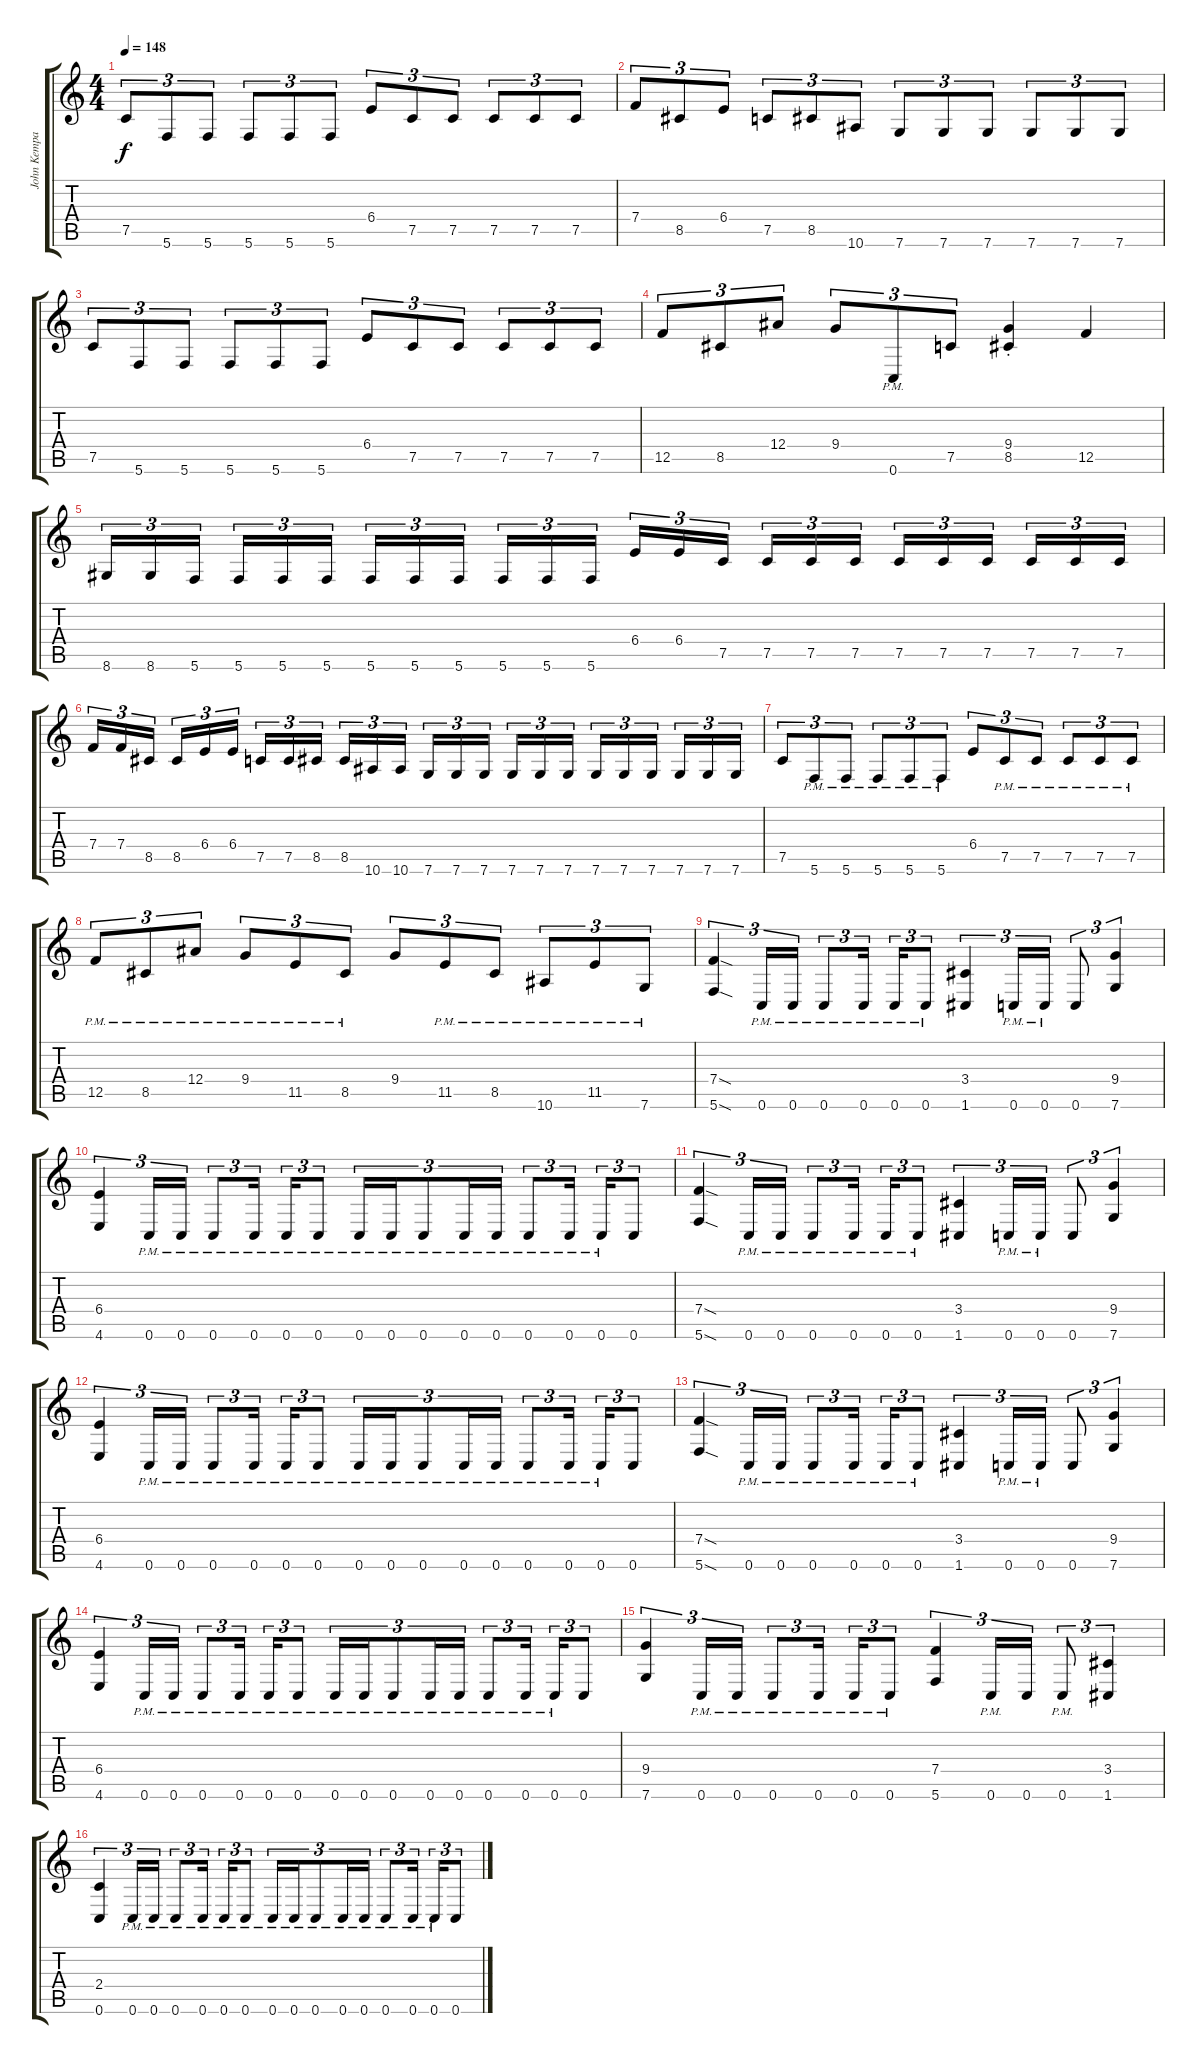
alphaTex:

\track ("John Kempainen (Rhythm Guitar)" "John Kempa") {instrument distortionguitar}
\staff {score tabs}
\tuning (C4 G3 Eb3 Bb2 F2 C2) {hide}
\ts (4 4)
\tempo 148
\clef g2
\ks c
7.5.8{tu (3 2) dy f} 5.6.8{tu (3 2)} 5.6.8{tu (3 2)} 5.6.8{tu (3 2)} 5.6.8{tu (3 2)} 5.6.8{tu (3 2)} 6.4.8{tu (3 2)} 7.5.8{tu (3 2)} 7.5.8{tu (3 2)} 7.5.8{tu (3 2)} 7.5.8{tu (3 2)} 7.5.8{tu (3 2)} |
7.4.8{tu (3 2)} 8.5.8{tu (3 2)} 6.4.8{tu (3 2)} 7.5.8{tu (3 2)} 8.5.8{tu (3 2)} 10.6.8{tu (3 2)} 7.6.8{tu (3 2)} 7.6.8{tu (3 2)} 7.6.8{tu (3 2)} 7.6.8{tu (3 2)} 7.6.8{tu (3 2)} 7.6.8{tu (3 2)} |
7.5.8{tu (3 2)} 5.6.8{tu (3 2)} 5.6.8{tu (3 2)} 5.6.8{tu (3 2)} 5.6.8{tu (3 2)} 5.6.8{tu (3 2)} 6.4.8{tu (3 2)} 7.5.8{tu (3 2)} 7.5.8{tu (3 2)} 7.5.8{tu (3 2)} 7.5.8{tu (3 2)} 7.5.8{tu (3 2)} |
12.5.8{tu (3 2)} 8.5.8{tu (3 2)} 12.4.8{tu (3 2)} 9.4.8{tu (3 2)} 0.6{pm}.8{tu (3 2)} 7.5.8{tu (3 2)} (9.4{st} 8.5{st}).4 12.5.4 |
8.6.16{tu (3 2)} 8.6.16{tu (3 2)} 5.6.16{tu (3 2)} 5.6.16{tu (3 2)} 5.6.16{tu (3 2)} 5.6.16{tu (3 2)} 5.6.16{tu (3 2)} 5.6.16{tu (3 2)} 5.6.16{tu (3 2)} 5.6.16{tu (3 2)} 5.6.16{tu (3 2)} 5.6.16{tu (3 2)} 6.4.16{tu (3 2)} 6.4.16{tu (3 2)} 7.5.16{tu (3 2)} 7.5.16{tu (3 2)} 7.5.16{tu (3 2)} 7.5.16{tu (3 2)} 7.5.16{tu (3 2)} 7.5.16{tu (3 2)} 7.5.16{tu (3 2)} 7.5.16{tu (3 2)} 7.5.16{tu (3 2)} 7.5.16{tu (3 2)} |
7.4.16{tu (3 2)} 7.4.16{tu (3 2)} 8.5.16{tu (3 2)} 8.5.16{tu (3 2)} 6.4.16{tu (3 2)} 6.4.16{tu (3 2)} 7.5.16{tu (3 2)} 7.5.16{tu (3 2)} 8.5.16{tu (3 2)} 8.5.16{tu (3 2)} 10.6.16{tu (3 2)} 10.6.16{tu (3 2)} 7.6.16{tu (3 2)} 7.6.16{tu (3 2)} 7.6.16{tu (3 2)} 7.6.16{tu (3 2)} 7.6.16{tu (3 2)} 7.6.16{tu (3 2)} 7.6.16{tu (3 2)} 7.6.16{tu (3 2)} 7.6.16{tu (3 2)} 7.6.16{tu (3 2)} 7.6.16{tu (3 2)} 7.6.16{tu (3 2)} |
7.5.8{tu (3 2)} 5.6{pm}.8{tu (3 2)} 5.6{pm}.8{tu (3 2)} 5.6{pm}.8{tu (3 2)} 5.6{pm}.8{tu (3 2)} 5.6{pm}.8{tu (3 2)} 6.4.8{tu (3 2)} 7.5{pm}.8{tu (3 2)} 7.5{pm}.8{tu (3 2)} 7.5{pm}.8{tu (3 2)} 7.5{pm}.8{tu (3 2)} 7.5{pm}.8{tu (3 2)} |
12.5{pm}.8{tu (3 2)} 8.5{pm}.8{tu (3 2)} 12.4{pm}.8{tu (3 2)} 9.4{pm}.8{tu (3 2)} 11.5{pm}.8{tu (3 2)} 8.5{pm}.8{tu (3 2)} 9.4.8{tu (3 2)} 11.5{pm}.8{tu (3 2)} 8.5{pm}.8{tu (3 2)} 10.6{pm}.8{tu (3 2)} 11.5{pm}.8{tu (3 2)} 7.6{pm}.8{tu (3 2)} |
(7.4{sod} 5.6{sod}).4{tu (3 2)} 0.6{pm}.16{tu (3 2)} 0.6{pm}.16{tu (3 2)} 0.6{pm}.8{tu (3 2)} 0.6{pm}.16{tu (3 2)} 0.6{pm}.16{tu (3 2)} 0.6{pm}.8{tu (3 2)} (3.4 1.6).4{tu (3 2)} 0.6{pm}.16{tu (3 2)} 0.6{pm}.16{tu (3 2)} 0.6.8{tu (3 2)} (9.4 7.6).4{tu (3 2)} |
(6.4 4.6).4{tu (3 2)} 0.6{pm}.16{tu (3 2)} 0.6{pm}.16{tu (3 2)} 0.6{pm}.8{tu (3 2)} 0.6{pm}.16{tu (3 2)} 0.6{pm}.16{tu (3 2)} 0.6{pm}.8{tu (3 2)} 0.6{pm}.16{tu (3 2)} 0.6{pm}.16{tu (3 2)} 0.6{pm}.8{tu (3 2)} 0.6{pm}.16{tu (3 2)} 0.6{pm}.16{tu (3 2)} 0.6{pm}.8{tu (3 2)} 0.6{pm}.16{tu (3 2)} 0.6{pm}.16{tu (3 2)} 0.6.8{tu (3 2)} |
(7.4{sod} 5.6{sod}).4{tu (3 2)} 0.6{pm}.16{tu (3 2)} 0.6{pm}.16{tu (3 2)} 0.6{pm}.8{tu (3 2)} 0.6{pm}.16{tu (3 2)} 0.6{pm}.16{tu (3 2)} 0.6{pm}.8{tu (3 2)} (3.4 1.6).4{tu (3 2)} 0.6{pm}.16{tu (3 2)} 0.6{pm}.16{tu (3 2)} 0.6.8{tu (3 2)} (9.4 7.6).4{tu (3 2)} |
(6.4 4.6).4{tu (3 2)} 0.6{pm}.16{tu (3 2)} 0.6{pm}.16{tu (3 2)} 0.6{pm}.8{tu (3 2)} 0.6{pm}.16{tu (3 2)} 0.6{pm}.16{tu (3 2)} 0.6{pm}.8{tu (3 2)} 0.6{pm}.16{tu (3 2)} 0.6{pm}.16{tu (3 2)} 0.6{pm}.8{tu (3 2)} 0.6{pm}.16{tu (3 2)} 0.6{pm}.16{tu (3 2)} 0.6{pm}.8{tu (3 2)} 0.6{pm}.16{tu (3 2)} 0.6{pm}.16{tu (3 2)} 0.6.8{tu (3 2)} |
(7.4{sod} 5.6{sod}).4{tu (3 2)} 0.6{pm}.16{tu (3 2)} 0.6{pm}.16{tu (3 2)} 0.6{pm}.8{tu (3 2)} 0.6{pm}.16{tu (3 2)} 0.6{pm}.16{tu (3 2)} 0.6{pm}.8{tu (3 2)} (3.4 1.6).4{tu (3 2)} 0.6{pm}.16{tu (3 2)} 0.6{pm}.16{tu (3 2)} 0.6.8{tu (3 2)} (9.4 7.6).4{tu (3 2)} |
(6.4 4.6).4{tu (3 2)} 0.6{pm}.16{tu (3 2)} 0.6{pm}.16{tu (3 2)} 0.6{pm}.8{tu (3 2)} 0.6{pm}.16{tu (3 2)} 0.6{pm}.16{tu (3 2)} 0.6{pm}.8{tu (3 2)} 0.6{pm}.16{tu (3 2)} 0.6{pm}.16{tu (3 2)} 0.6{pm}.8{tu (3 2)} 0.6{pm}.16{tu (3 2)} 0.6{pm}.16{tu (3 2)} 0.6{pm}.8{tu (3 2)} 0.6{pm}.16{tu (3 2)} 0.6{pm}.16{tu (3 2)} 0.6.8{tu (3 2)} |
(9.4 7.6).4{tu (3 2)} 0.6{pm}.16{tu (3 2)} 0.6{pm}.16{tu (3 2)} 0.6{pm}.8{tu (3 2)} 0.6{pm}.16{tu (3 2)} 0.6{pm}.16{tu (3 2)} 0.6{pm}.8{tu (3 2)} (7.4 5.6).4{tu (3 2)} 0.6{pm}.16{tu (3 2)} 0.6.16{tu (3 2)} 0.6{pm}.8{tu (3 2)} (3.4 1.6).4{tu (3 2)} |
(2.4 0.6).4{tu (3 2)} 0.6{pm}.16{tu (3 2)} 0.6{pm}.16{tu (3 2)} 0.6{pm}.8{tu (3 2)} 0.6{pm}.16{tu (3 2)} 0.6{pm}.16{tu (3 2)} 0.6{pm}.8{tu (3 2)} 0.6{pm}.16{tu (3 2)} 0.6{pm}.16{tu (3 2)} 0.6{pm}.8{tu (3 2)} 0.6{pm}.16{tu (3 2)} 0.6{pm}.16{tu (3 2)} 0.6{pm}.8{tu (3 2)} 0.6{pm}.16{tu (3 2)} 0.6{pm}.16{tu (3 2)} 0.6.8{tu (3 2)}
